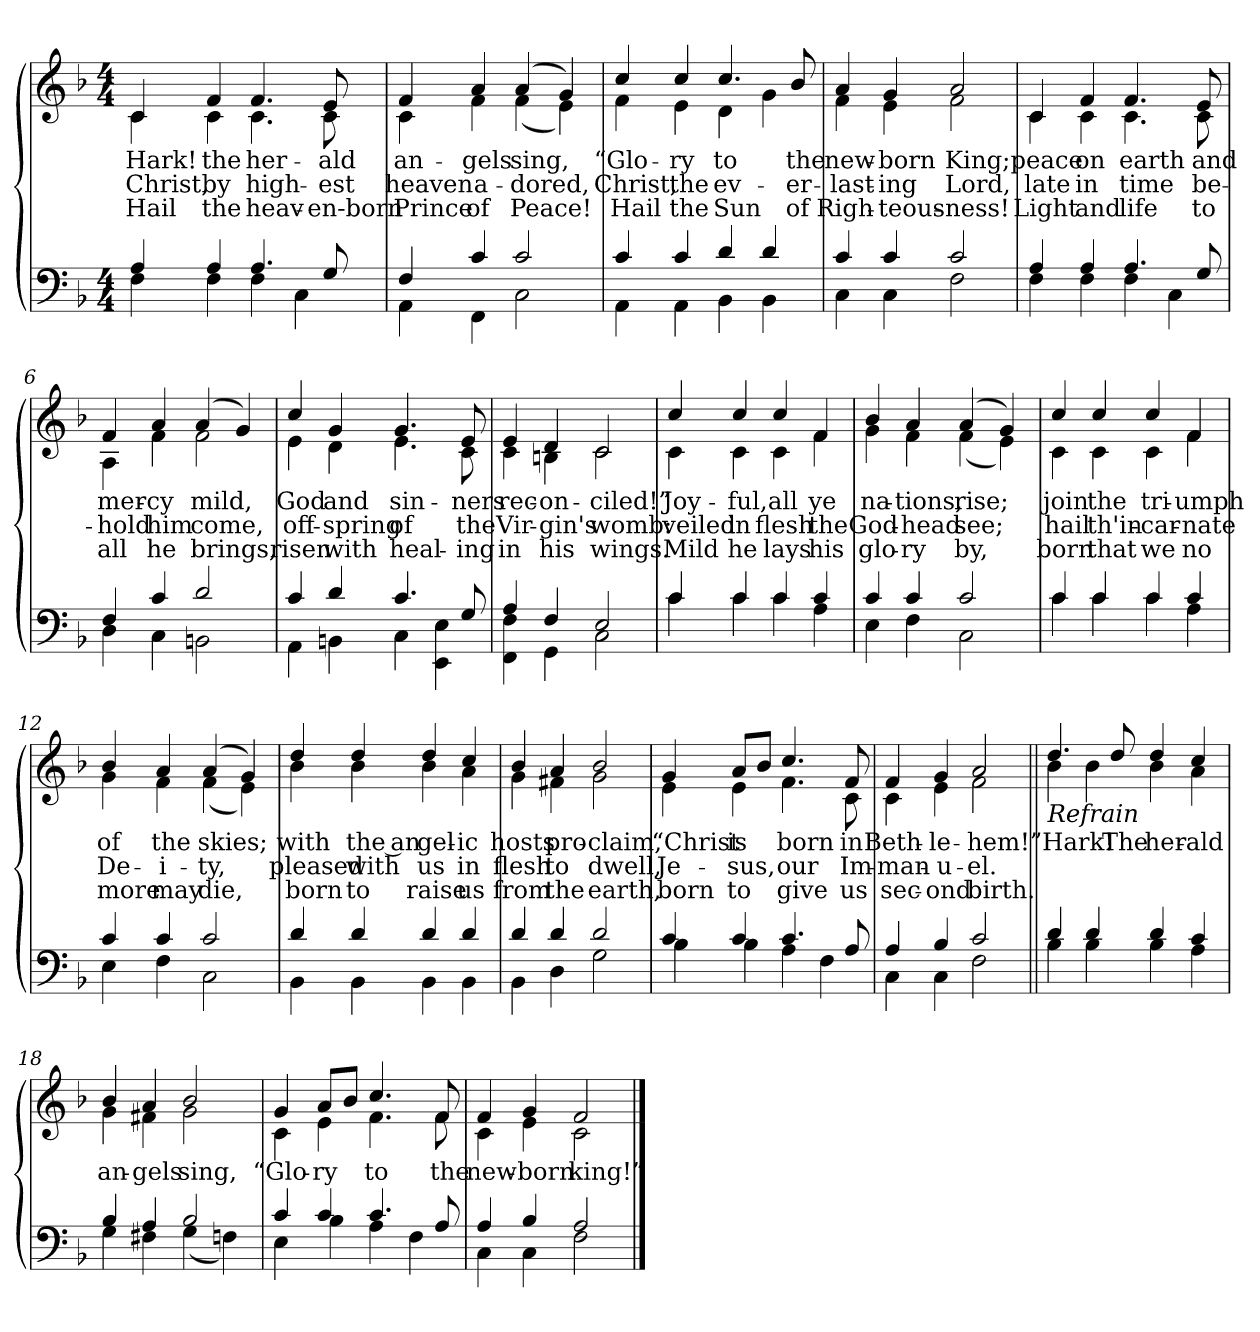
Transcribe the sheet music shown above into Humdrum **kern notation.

**kern	**kern	**text	**text	**text
*part2	*part1	*part1	*part1	*part1
*staff2	*staff1	*staff1	*staff1	*staff1
*clefF4	*clefG2	*	*	*
*k[b-]	*k[b-]	*	*	*
*M4/4	*M4/4	*	*	*
=1	=1	=1	=1	=1
*^	*	*	*	*
!	!	!LO:TX:b:i:t=Verse	!	!	!
!	!	!	!LO:LY:b	!LO:LY:b	!LO:LY:b
*	*	*^	*	*	*
4A/	4F\	4c/	4c\	Hark!	Christ,	Hail
!	!	!	!	!LO:LY:b	!LO:LY:b	!LO:LY:b
4A/	4F\	4f/	4c\	the	by	the
!	!	!	!	!LO:LY:b	!LO:LY:b	!LO:LY:b
4.A/	4F\	4.f/	4.c\	her-	high-	heav-
.	4C\	.	.	.	.	.
!	!	!	!	!LO:LY:b	!LO:LY:b	!LO:LY:b
8G/	.	8e/	8c\	-ald	-est	-en-born
=2	=2	=2	=2	=2	=2	=2
!	!	!	!	!LO:LY:b	!LO:LY:b	!LO:LY:b
4F/	4AA\	4f/	4c\	an-	heaven	Prince
!	!	!	!	!LO:LY:b	!LO:LY:b	!LO:LY:b
4c/	4FF\	4a/	4f\	-gels	a-	of
!	!	!	!	!LO:LY:b	!LO:LY:b	!LO:LY:b
2c/	2C\	(>4a/	(<4f\	sing,	-dored,	Peace!
.	.	4g/)	4e\)	.	.	.
!!LO:LB:g=z	!!
=3	=3	=3	=3	=3	=3	=3
!	!	!	!	!LO:LY:b	!LO:LY:b	!LO:LY:b
4c/	4AA\	4cc/	4f\	“Glo-	Christ,	Hail
!	!	!	!	!LO:LY:b	!LO:LY:b	!LO:LY:b
4c/	4AA\	4cc/	4e\	-ry	the	the
!	!	!	!	!LO:LY:b	!LO:LY:b	!LO:LY:b
4d/	4BB-\	4.cc/	4d\	to	ev-	Sun
4d/	4BB-\	.	4g\	.	.	.
!	!	!	!	!LO:LY:b	!LO:LY:b	!LO:LY:b
.	.	8b-/	.	the	-er-	of
=4	=4	=4	=4	=4	=4	=4
!	!	!	!	!LO:LY:b	!LO:LY:b	!LO:LY:b
4c/	4C\	4a/	4f\	new-	-last-	Righ-
!	!	!	!	!LO:LY:b	!LO:LY:b	!LO:LY:b
4c/	4C\	4g/	4e\	-born	-ing	-teous-
!	!	!	!	!LO:LY:b	!LO:LY:b	!LO:LY:b
2c/	2F\	2a/	2f\	King;	Lord,	-ness!
!!LO:LB:g=z	!!
=5	=5	=5	=5	=5	=5	=5
!	!	!	!	!LO:LY:b	!LO:LY:b	!LO:LY:b
4A/	4F\	4c/	4c\	peace	late	Light
!	!	!	!	!LO:LY:b	!LO:LY:b	!LO:LY:b
4A/	4F\	4f/	4c\	on	in	and
!	!	!	!	!LO:LY:b	!LO:LY:b	!LO:LY:b
4.A/	4F\	4.f/	4.c\	earth	time	life
.	4C\	.	.	.	.	.
!	!	!	!	!LO:LY:b	!LO:LY:b	!LO:LY:b
8G/	.	8e/	8c\	and	be-	to
=6	=6	=6	=6	=6	=6	=6
!	!	!	!	!LO:LY:b	!LO:LY:b	!LO:LY:b
4F/	4D\	4f/	4A\	mer-	-hold	all
!	!	!	!	!LO:LY:b	!LO:LY:b	!LO:LY:b
4c/	4C\	4a/	4f\	-cy	him	he
!	!	!	!	!LO:LY:b	!LO:LY:b	!LO:LY:b
2d/	2BBn\	(>4a/	2f\	mild,	come,	brings,
.	.	4g/)	.	.	.	.
!!LO:LB:g=z	!!
=7	=7	=7	=7	=7	=7	=7
!	!	!	!	!LO:LY:b	!LO:LY:b	!LO:LY:b
4c/	4AA\	4cc/	4e\	God	off-	risen
!	!	!	!	!LO:LY:b	!LO:LY:b	!LO:LY:b
4d/	4BBn\	4g/	4d\	and	-spring	with
!	!	!	!	!LO:LY:b	!LO:LY:b	!LO:LY:b
4.c/	4C\	4.g/	4.e\	sin-	of	heal-
.	4EE\ 4E!\	.	.	.	.	.
!	!	!	!	!LO:LY:b	!LO:LY:b	!LO:LY:b
8G/	.	8e/	8c\	-ners	the	-ing
=8	=8	=8	=8	=8	=8	=8
!	!	!	!	!LO:LY:b	!LO:LY:b	!LO:LY:b
4A/	4FF\ 4F!\	4e/	4c\	rec-	Vir-	in
!	!	!	!	!LO:LY:b	!LO:LY:b	!LO:LY:b
4F/	4GG\	4d/	4Bn\	-on-	-gin's	his
!	!	!	!	!LO:LY:b	!LO:LY:b	!LO:LY:b
2E/	2C\	2c/	2c\	-ciled!”	womb:	wings.
!!LO:LB:g=z	!!
=9	=9	=9	=9	=9	=9	=9
!	!	!	!	!LO:LY:b	!LO:LY:b	!LO:LY:b
4c/	4c\	4cc/	4c\	Joy-	veiled	Mild
!	!	!	!	!LO:LY:b	!LO:LY:b	!LO:LY:b
4c/	4c\	4cc/	4c\	-ful,	in	he
!	!	!	!	!LO:LY:b	!LO:LY:b	!LO:LY:b
4c/	4c\	4cc/	4c\	all	flesh	lays
!	!	!	!	!LO:LY:b	!LO:LY:b	!LO:LY:b
4c/	4A\	4f/	4f\	ye	the	his
=10	=10	=10	=10	=10	=10	=10
!	!	!	!	!LO:LY:b	!LO:LY:b	!LO:LY:b
4c/	4E\	4b-/	4g\	na-	God-	glo-
!	!	!	!	!LO:LY:b	!LO:LY:b	!LO:LY:b
4c/	4F\	4a/	4f\	-tions,	-head	-ry
!	!	!	!	!LO:LY:b	!LO:LY:b	!LO:LY:b
2c/	2C\	(>4a/	(<4f\	rise;	see;	by,
.	.	4g/)	4e\)	.	.	.
!!LO:LB:g=z	!!
=11	=11	=11	=11	=11	=11	=11
!	!	!	!	!LO:LY:b	!LO:LY:b	!LO:LY:b
4c/	4c\	4cc/	4c\	join	hail	born
!	!	!	!	!LO:LY:b	!LO:LY:b	!LO:LY:b
4c/	4c\	4cc/	4c\	the	th'in-	that
!	!	!	!	!LO:LY:b	!LO:LY:b	!LO:LY:b
4c/	4c\	4cc/	4c\	tri-	-car-	we
!	!	!	!	!LO:LY:b	!LO:LY:b	!LO:LY:b
4c/	4A\	4f/	4f\	-umph	-nate	no
=12	=12	=12	=12	=12	=12	=12
!	!	!	!	!LO:LY:b	!LO:LY:b	!LO:LY:b
4c/	4E\	4b-/	4g\	of	De-	more
!	!	!	!	!LO:LY:b	!LO:LY:b	!LO:LY:b
4c/	4F\	4a/	4f\	the	-i-	may
!	!	!	!	!LO:LY:b	!LO:LY:b	!LO:LY:b
2c/	2C\	(>4a/	(<4f\	skies;	-ty,	die,
.	.	4g/)	4e\)	.	.	.
!!LO:LB:g=z	!!
=13	=13	=13	=13	=13	=13	=13
!	!	!	!	!LO:LY:b	!LO:LY:b	!LO:LY:b
4d/	4BB-\	4dd/	4b-\	with	pleased	born
!	!	!	!	!LO:LY:b	!LO:LY:b	!LO:LY:b
4d/	4BB-\	4dd/	4b-\	the an	with	to
!	!	!	!	!LO:LY:b	!LO:LY:b	!LO:LY:b
4d/	4BB-\	4dd/	4b-\	-gel-	us	raise
!	!	!	!	!LO:LY:b	!LO:LY:b	!LO:LY:b
4d/	4BB-\	4cc/	4a\	-ic	in	us
=14	=14	=14	=14	=14	=14	=14
!	!	!	!	!LO:LY:b	!LO:LY:b	!LO:LY:b
4d/	4BB-\	4b-/	4g\	hosts	flesh	from
!	!	!	!	!LO:LY:b	!LO:LY:b	!LO:LY:b
4d/	4D\	4a/	4f#X\	pro-	to	the
!	!	!	!	!LO:LY:b	!LO:LY:b	!LO:LY:b
2d/	2G\	2b-/	2g\	-claim,	dwell,	earth,
!!LO:LB:g=z	!!
=15	=15	=15	=15	=15	=15	=15
!	!	!	!	!LO:LY:b	!LO:LY:b	!LO:LY:b
4c/	4B-\	4g/	4e\	“Christ	Je-	born
!	!	!	!	!LO:LY:b	!LO:LY:b	!LO:LY:b
4c/	4B-\	8a/L	4e\	is	-sus,	to
.	.	8b-/J	.	.	.	.
!	!	!	!	!LO:LY:b	!LO:LY:b	!LO:LY:b
4.c/	4A\	4.cc/	4.f\	born	our	give
.	4F\	.	.	.	.	.
!	!	!	!	!LO:LY:b	!LO:LY:b	!LO:LY:b
8A/	.	8f/	8c\	in	Im-	us
=16	=16	=16	=16	=16	=16	=16
!	!	!	!	!LO:LY:b	!LO:LY:b	!LO:LY:b
4A/	4C\	4f/	4c\	Beth-	-man-	sec-
!	!	!	!	!LO:LY:b	!LO:LY:b	!LO:LY:b
4B-/	4C\	4g/	4e\	-le-	-u-	-ond
!	!	!	!	!LO:LY:b	!LO:LY:b	!LO:LY:b
2c/	2F\	2a/	2f\	-hem!”	-el.	birth.
!!LO:LB:g=z	!!
=17||	=17||	=17||	=17||	=17||	=17||	=17||
!	!	!LO:TX:b:i:t=Refrain	!	!	!	!
!	!	!	!	!LO:LY:b	!	!
4d/	4B-\	4.dd/	4b-\	Hark!	.	.
4d/	4B-\	.	4b-\	.	.	.
!	!	!	!	!LO:LY:b	!	!
.	.	8dd/	.	The	.	.
!	!	!	!	!LO:LY:b	!	!
4d/	4B-\	4dd/	4b-\	her-	.	.
!	!	!	!	!LO:LY:b	!	!
4c/	4A\	4cc/	4a\	-ald	.	.
=18	=18	=18	=18	=18	=18	=18
!	!	!	!	!LO:LY:b	!	!
4B-/	4G\	4b-/	4g\	an-	.	.
!	!	!	!	!LO:LY:b	!	!
4A/	4F#X\	4a/	4f#X\	-gels	.	.
!	!	!	!	!LO:LY:b	!	!
2B-/	(<4G\	2b-/	2g\	sing,	.	.
.	4Fn\)	.	.	.	.	.
!!LO:LB:g=z	!!
=19	=19	=19	=19	=19	=19	=19
!	!	!	!	!LO:LY:b	!	!
4c/	4E\	4g/	4c\	“Glo-	.	.
!	!	!	!	!LO:LY:b	!	!
4c/	4B-\	8a/L	4e\	-ry	.	.
.	.	8b-/J	.	.	.	.
!	!	!	!	!LO:LY:b	!	!
4.c/	4A\	4.cc/	4.f\	to	.	.
.	4F\	.	.	.	.	.
!	!	!	!	!LO:LY:b	!	!
8A/	.	8f/	8f\	the	.	.
=20	=20	=20	=20	=20	=20	=20
!	!	!	!	!LO:LY:b	!	!
4A/	4C\	4f/	4c\	new-	.	.
!	!	!	!	!LO:LY:b	!	!
4B-/	4C\	4g/	4e\	-born	.	.
!	!	!	!	!LO:LY:b	!	!
2A/	2F\	2f/	2c\	king!”	.	.
*v	*v	*	*	*	*	*
*	*v	*v	*	*	*
==	==	==	==	==
*-	*-	*-	*-	*-
